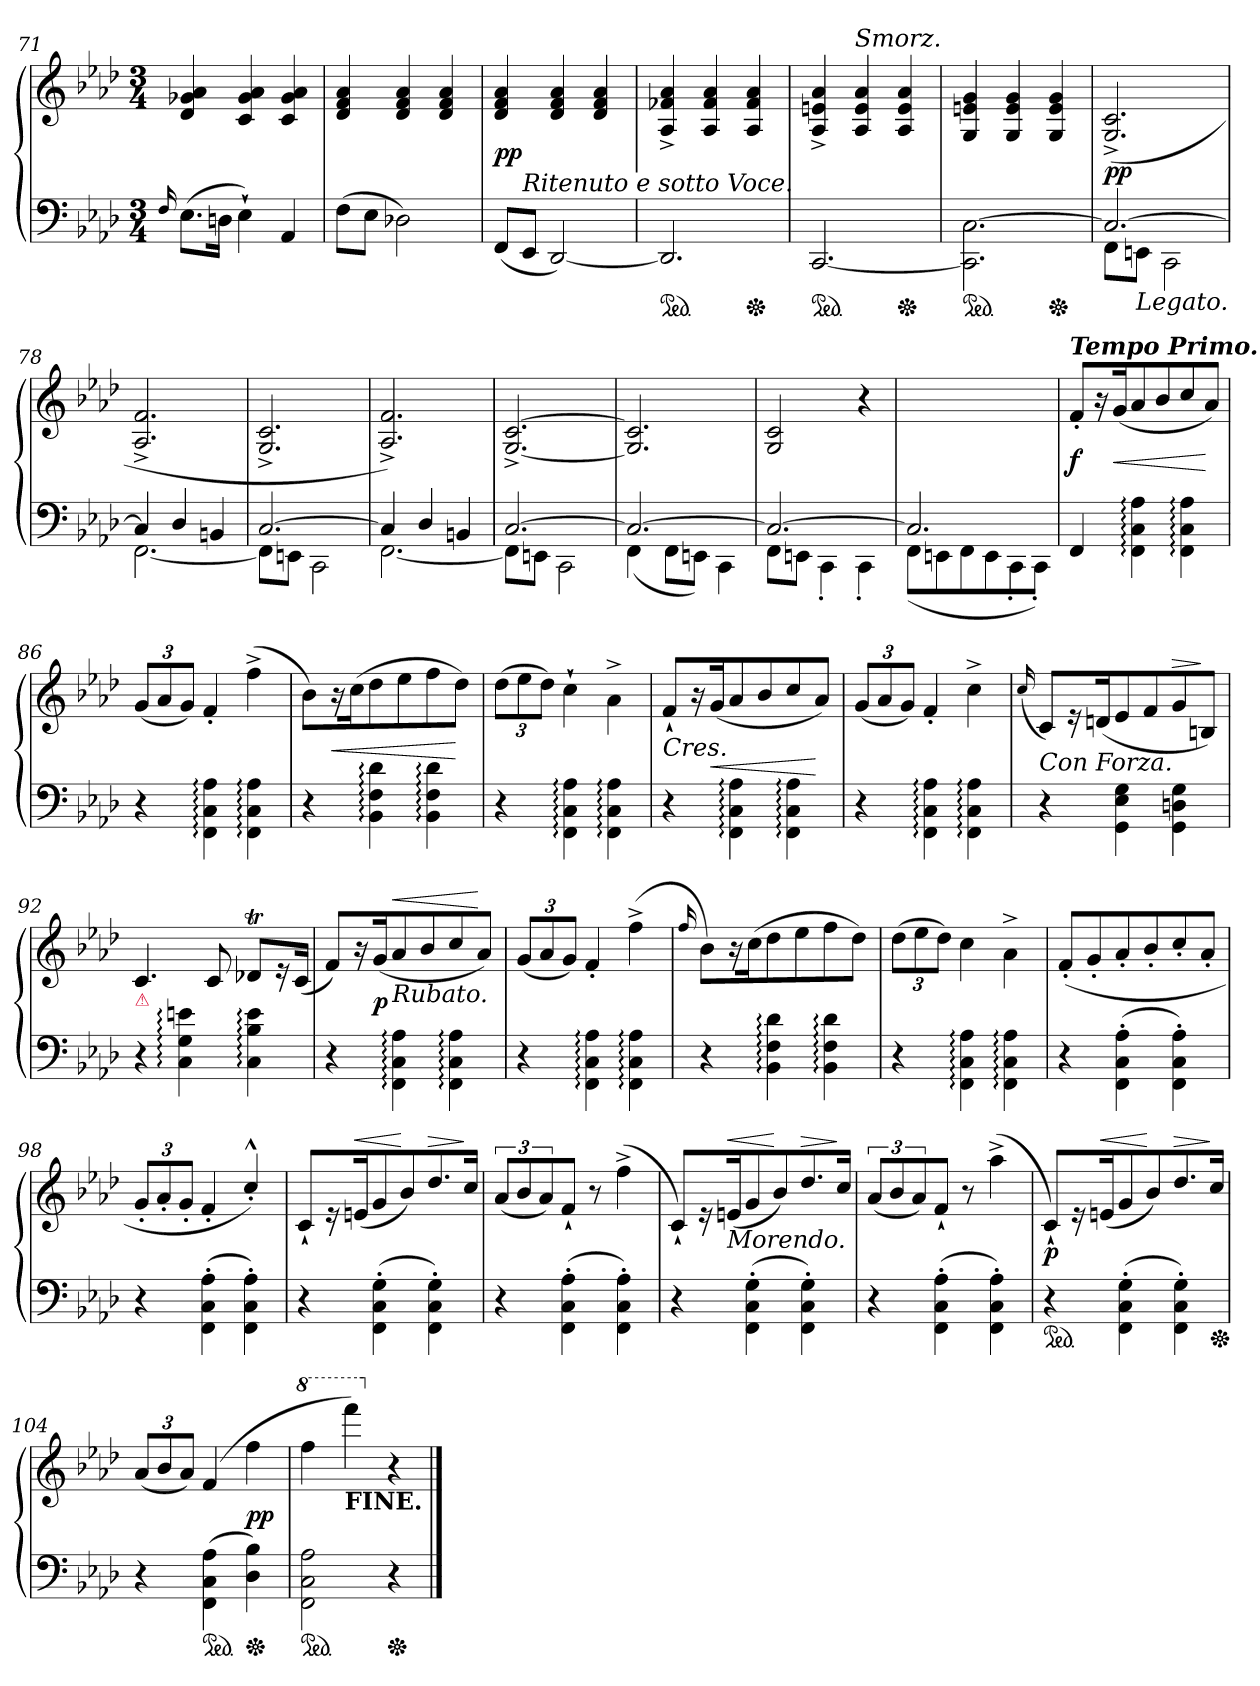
**kern	**kern	**dynam
*part1	*part1	*part1
*staff2	*staff1	*staff1/2
*clefF4	*clefG2	*
*k[b-e-a-d-]	*k[b-e-a-d-]	*
*f:	*f:	*
*M3/4	*M3/4	*
=71	=71	=71
16qqF/	.	.
(8.E-L	4d- 4g-X 4a-	.
16DnJk	.	.
4E-`)	4c 4g- 4a-	.
4AA-	4c 4g- 4a-	.
=72	=72	=72
(8FL	4d- 4f 4a-	.
8E-J	.	.
2D-X)	4d- 4f 4a-	.
.	4d- 4f 4a-	.
=73	=73	=73
(8FFL	4d- 4f 4a-	pp
!LO:TX:a:i:t=Ritenuto e sotto Voce.	!	!
8EE-J	.	.
[2DD-)	4d- 4f 4a-	.
.	4d- 4f 4a-	.
=74	=74	=74
*ped	*	*
2.DD-]	4A-^> 4f-X^> 4a-^>	.
.	4A- 4f- 4a-	.
*Xped	*	*
.	4A- 4f- 4a-	.
=75	=75	=75
*ped	*	*
[2.CC	4A-^> 4en^> 4a-^>	.
!	!LO:TX:a:i:t=Smorz.	!
.	4A- 4e 4a-	.
*Xped	*	*
.	4A- 4e 4a-	.
=76	=76	=76
*ped	*	*
2.CC]\ [2.C\	4G 4en 4g	.
.	4G 4e 4g	.
*Xped	*	*
.	4G 4e 4g	.
=77	=77	=77
*^	*	*
2.C_	8FF\L	(>2.G^>/ 2.c^>/	pp
!	!LO:TX:b:i:t=Legato.	!	!
.	8EEn\J	.	.
.	2CC\	.	.
=78	=78	=78	=78
4C]	[2.FF\	2.A-^>/ 2.f^>/	.
4D-	.	.	.
4BBn	.	.	.
=79	=79	=79	=79
[2.C	8FF\L]	2.G^>/ 2.c^>/	.
.	8EEn\J	.	.
.	2CC\	.	.
=80	=80	=80	=80
4C]	[2.FF\	2.A-^>/ 2.f^>/)	.
4D-	.	.	.
4BBn	.	.	.
=81	=81	=81	=81
[2.C	8FF\L]	[2.G^>/ [2.c^>/	.
.	8EEn\J	.	.
.	2CC\	.	.
=82	=82	=82	=82
2.C_	(4FF\	2.G]/ 2.c]/	.
.	8FF\L	.	.
.	8EEn\J)	.	.
.	4CC\	.	.
=83	=83	=83	=83
2.C_	8FF\L	2G/ 2c/	.
.	8EEn\J	.	.
.	4CC'>\	.	.
.	4CC'>\	4r	.
=84	=84	=84	=84
2.C]	(>8FFL	2.ryy	.
.	8EEn	.	.
.	8FF	.	.
.	8EE	.	.
.	8CC'>	.	.
.	8CC'>J)	.	.
=85	=85	=85	=85
!	!	!LO:TX:a:Bi:t=Tempo Primo.	!
*v	*v	*	*
4FF	8f'L	f
.	16r	.
.	(<16gK	<
4FF:\ 4C:\ 4A-:\	8a-	.
.	8b-	.
4FF:\ 4C:\ 4A-:\	8cc	.
.	8a-J)	[
=86	=86	=86
4r	(12gL	.
.	12a-	.
.	12gJ)	.
4FF:\ 4C:\ 4A-:\	4f'	.
4FF:\ 4C:\ 4A-:\	(4ff^<	.
=87	=87	=87
4r	8b-L)	.
.	16r	<
.	(>16ccK	.
4BB-: 4F: 4d-:	8dd-	.
.	8ee-	.
4BB-: 4F: 4d-:	8ff	.
.	8dd-J)	[
=88	=88	=88
4r	(12dd-L	.
.	12ee-	.
.	12dd-J)	.
4FF:\ 4C:\ 4A-:\	4cc`	.
4FF:\ 4C:\ 4A-:\	4a-^>\	.
=89	=89	=89
!	!LO:TX:c:i:t=Cres.	!
4r	8f`L	.
.	16r	.
.	(<16gK	<
4FF:\ 4C:\ 4A-:\	8a-	.
.	8b-	.
4FF:\ 4C:\ 4A-:\	8cc	.
.	8a-J)	[
=90	=90	=90
4r	(12gL	.
.	12a-	.
.	12gJ)	.
4FF:\ 4C:\ 4A-:\	4f'	.
4FF:\ 4C:\ 4A-:\	4cc^	.
=91	=91	=91
.	(16qqcc/	.
!	!LO:TX:b:i:t=Con Forza.	!
4r	8cL)	.
.	16r	.
.	(16dnK	.
4GG\ 4E-\ 4G\	8e-	.
.	8f	.
!	!	!LO:HP:a
4GG\ 4Dn\ 4G\	8g	>
.	8BnJ)	]
=92	=92	=92
!	!LO:TX:b:i:color=crimson:t=⚠	!
4r	4.c	.
4C: 4G: 4en:	.	.
.	8c	.
4C: 4B-: 4e:	8d-XTL	.
.	16r	.
.	(<16cJk	.
=93	=93	=93
4r	8fL)	.
.	16r	.
.	(<16gK	p
!	!LO:TX:b:i:t=Rubato.	!
!	!	!LO:HP:a
4FF:\ 4C:\ 4A-:\	8a-	<
.	8b-	.
4FF:\ 4C:\ 4A-:\	8cc	.
.	8a-J)	[
=94	=94	=94
4r	(12gL	.
.	12a-	.
.	12gJ)	.
4FF:\ 4C:\ 4A-:\	4f'	.
4FF:\ 4C:\ 4A-:\	(4ff^	.
=95	=95	=95
.	16qqff/	.
4r	8b-L)	.
.	16r	.
.	(>16ccK	.
4BB-: 4F: 4d-:	8dd-	.
.	8ee-	.
4BB-: 4F: 4d-:	8ff	.
.	8dd-J)	.
=96	=96	=96
4r	(12dd-L	.
.	12ee-	.
.	12dd-J)	.
4FF:\ 4C:\ 4A-:\	4cc	.
4FF:\ 4C:\ 4A-:\	4a-^\	.
=97	=97	=97
4r	(<8f'L	.
.	8g'	.
(>4FF'\ 4C'\ 4A-'\	8a-'	.
.	8b-'	.
4FF'\ 4C'\ 4A-'\)	8cc'	.
.	8a-'J	.
=98	=98	=98
4r	12g'L	.
.	12a-'	.
.	12g'J	.
(>4FF'\ 4C'\ 4A-'\	4f'	.
4FF'\ 4C'\ 4A-'\)	4cc'^^/)	.
=99	=99	=99
4r	8c`L	.
.	16r	.
!	!	!LO:HP:a
.	(16enK	<
(>4FF'\ 4C'\ 4G'\	8g	.
.	8b-)	[
!	!	!LO:HP:a
4FF'\ 4C'\ 4G'\)	8.dd-	>
.	16ccJk	]
=100	=100	=100
4r	(<12a-L	.
.	12b-	.
.	12a-)	.
(>4FF'\ 4C'\ 4A-'\	8f`J	.
.	8r	.
4FF'\ 4C'\ 4A-'\)	(>4ff^	.
=101	=101	=101
4r	8c`L)	.
.	16r	.
!	!LO:TX:b:i:t=Morendo.	!
!	!	!LO:HP:a
.	(<16enK	<
(>4FF'\ 4C'\ 4G'\	8g	.
.	8b-)	[
!	!	!LO:HP:a
4FF'\ 4C'\ 4G'\)	8.dd-	>
.	16ccJk	]
=102	=102	=102
4r	(<12a-L	.
.	12b-	.
.	12a-)	.
(>4FF'\ 4C'\ 4A-'\	8f`J	.
.	8r	.
4FF'\ 4C'\ 4A-'\)	(4aa-^	.
=103	=103	=103
*ped	*	*
4r	8c`L)	p
.	16r	.
!	!	!LO:HP:a
.	(<16enK	<
(>4FF'\ 4C'\ 4G'\	8g	.
.	8b-)	[
!	!	!LO:HP:a
4FF'\ 4C'\ 4G'\)	8.dd-	>
.	16ccJk	]
*Xped	*	*
=104	=104	=104
4r	(<12a-L	.
.	12b-	.
.	12a-J)	.
*ped	*	*
(4FF\ 4C\ 4A-\	(4f	.
*Xped	*	*
4D- 4B-)	4ff	pp
=105	=105	=105
*	*8va	*
*ped	*	*
2FF\ 2C\ 2A-\	4fff	.
!	!LO:TX:b:B:t=FINE.	!
.	4ffff)	.
*	*X8va	*
*Xped	*	*
4r	4r	.
==	==	==
*-	*-	*-
